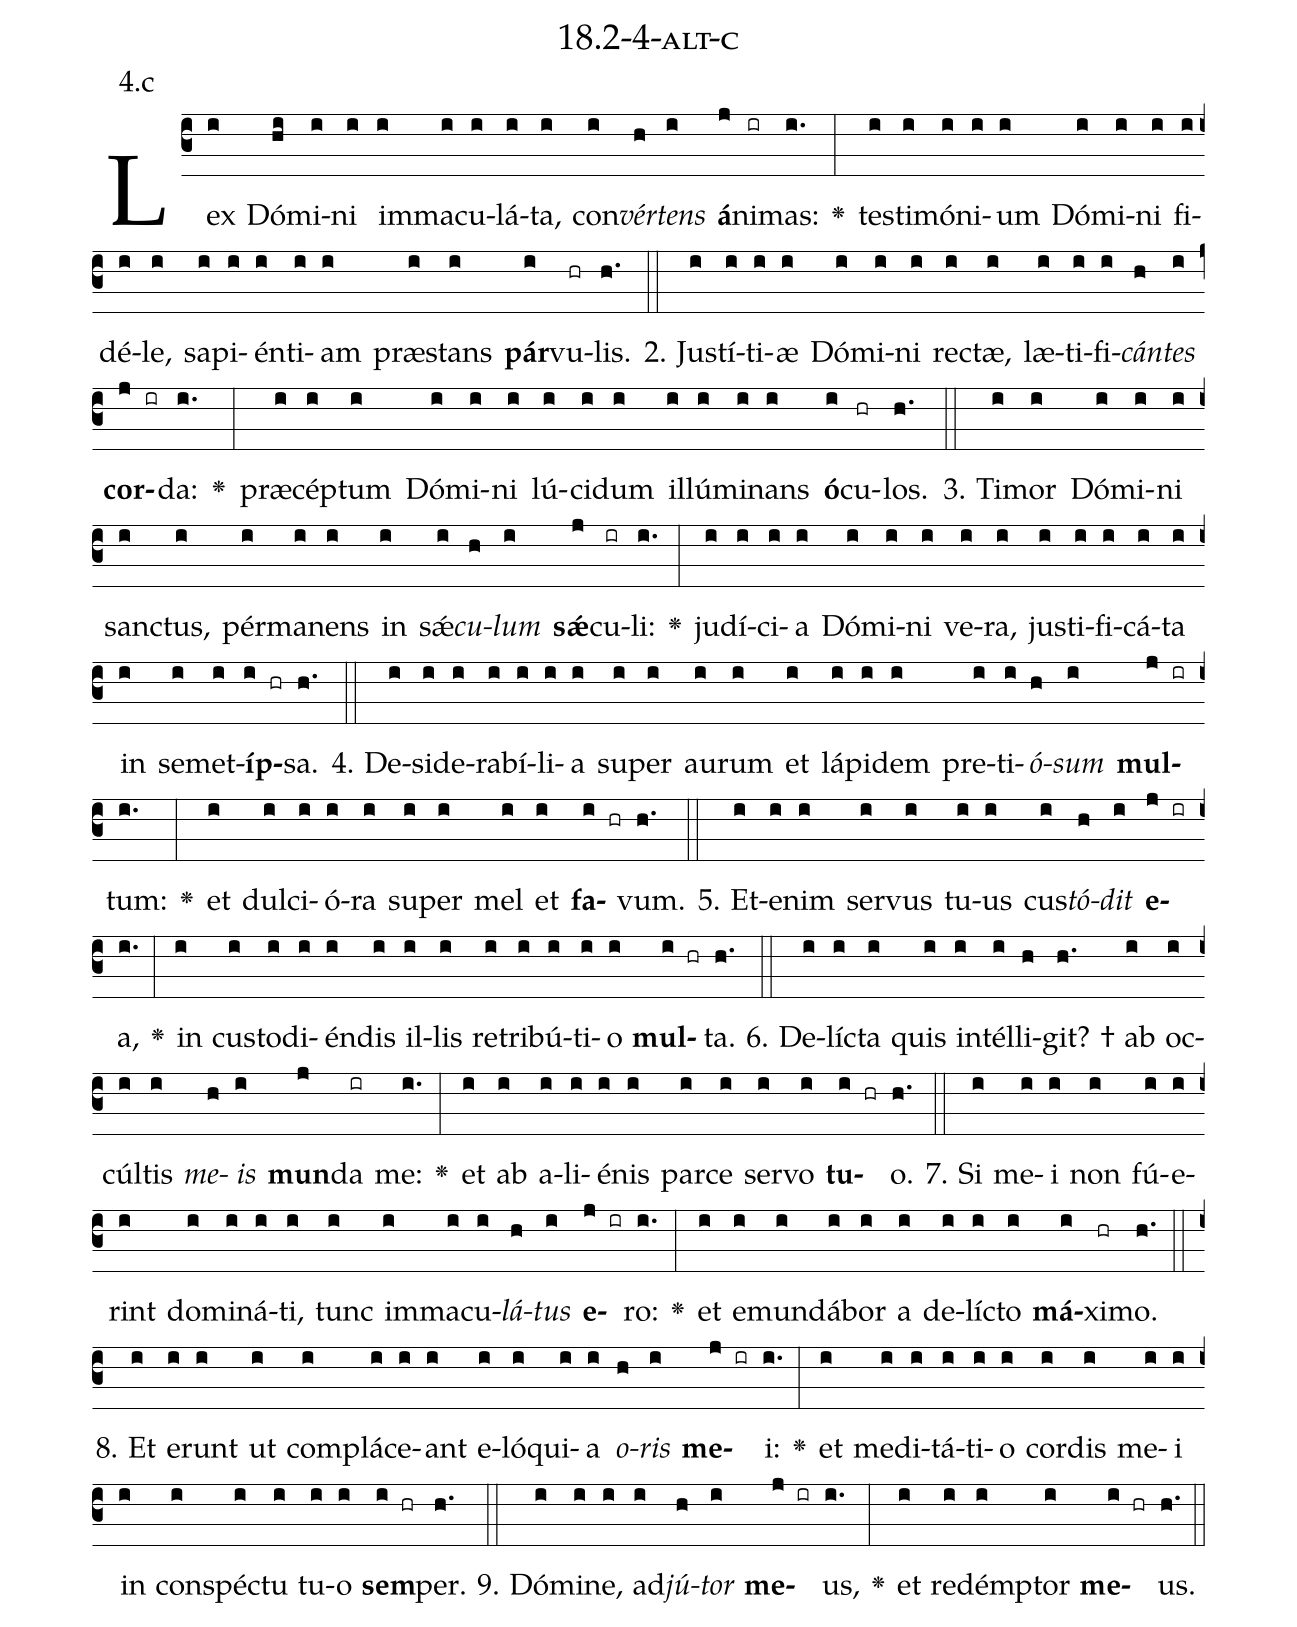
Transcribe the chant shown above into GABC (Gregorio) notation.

name: 18.2-4-alt-c;
annotation: 4.c;
%%
(c3)Lex(i) Dó(hi)mi(i)ni(i) im(i)ma(i)cu(i)lá(i)ta,(i) con(i)<i>vér</i>(h)<i>tens</i>(i) <b>á</b>(j)ni(ir)mas:(i.) <v>\greheightstar</v>(:) tes(i)ti(i)mó(i)ni(i)um(i) Dó(i)mi(i)ni(i) fi(i)dé(i)le,(i) sa(i)pi(i)én(i)ti(i)am(i) præ(i)stans(i) <b>pár</b>(i)vu(hr)lis.(h.) (::)
2. Jus(i)tí(i)ti(i)æ(i) Dó(i)mi(i)ni(i) rec(i)tæ,(i) læ(i)ti(i)fi(i)<i>cán</i>(h)<i>tes</i>(i) <b>cor</b>(j ir)da:(i.) <v>\greheightstar</v>(:) præ(i)cép(i)tum(i) Dó(i)mi(i)ni(i) lú(i)ci(i)dum(i) il(i)lú(i)mi(i)nans(i) <b>ó</b>(i)cu(hr)los.(h.) (::)
3. Ti(i)mor(i) Dó(i)mi(i)ni(i) sanc(i)tus,(i) pér(i)ma(i)nens(i) in(i) sǽ(i)<i>cu</i>(h)<i>lum</i>(i) <b>sǽ</b>(j)cu(ir)li:(i.) <v>\greheightstar</v>(:) ju(i)dí(i)ci(i)a(i) Dó(i)mi(i)ni(i) ve(i)ra,(i) jus(i)ti(i)fi(i)cá(i)ta(i) in(i) se(i)met(i)<b>íp</b>(i hr)sa.(h.) (::)
4. De(i)si(i)de(i)ra(i)bí(i)li(i)a(i) su(i)per(i) au(i)rum(i) et(i) lá(i)pi(i)dem(i) pre(i)ti(i)<i>ó</i>(h)<i>sum</i>(i) <b>mul</b>(j ir)tum:(i.) <v>\greheightstar</v>(:) et(i) dul(i)ci(i)ó(i)ra(i) su(i)per(i) mel(i) et(i) <b>fa</b>(i hr)vum.(h.) (::)
5. Et(i)e(i)nim(i) ser(i)vus(i) tu(i)us(i) cus(i)<i>tó</i>(h)<i>dit</i>(i) <b>e</b>(j ir)a,(i.) <v>\greheightstar</v>(:) in(i) cus(i)to(i)di(i)én(i)dis(i) il(i)lis(i) re(i)tri(i)bú(i)ti(i)o(i) <b>mul</b>(i hr)ta.(h.) (::)
6. De(i)líc(i)ta(i) quis(i) in(i)tél(i)li(h)git? †(h.) ab(i) oc(i)cúl(i)tis(i) <i>me</i>(h)<i>is</i>(i) <b>mun</b>(j)da(ir) me:(i.) <v>\greheightstar</v>(:) et(i) ab(i) a(i)li(i)é(i)nis(i) par(i)ce(i) ser(i)vo(i) <b>tu</b>(i hr)o.(h.) (::)
7. Si(i) me(i)i(i) non(i) fú(i)e(i)rint(i) do(i)mi(i)ná(i)ti,(i) tunc(i) im(i)ma(i)cu(i)<i>lá</i>(h)<i>tus</i>(i) <b>e</b>(j ir)ro:(i.) <v>\greheightstar</v>(:) et(i) e(i)mun(i)dá(i)bor(i) a(i) de(i)líc(i)to(i) <b>má</b>(i)xi(hr)mo.(h.) (::)
8. Et(i) e(i)runt(i) ut(i) com(i)plá(i)ce(i)ant(i) e(i)ló(i)qui(i)a(i) <i>o</i>(h)<i>ris</i>(i) <b>me</b>(j ir)i:(i.) <v>\greheightstar</v>(:) et(i) me(i)di(i)tá(i)ti(i)o(i) cor(i)dis(i) me(i)i(i) in(i) con(i)spéc(i)tu(i) tu(i)o(i) <b>sem</b>(i hr)per.(h.) (::)
9. Dó(i)mi(i)ne,(i) ad(i)<i>jú</i>(h)<i>tor</i>(i) <b>me</b>(j ir)us,(i.) <v>\greheightstar</v>(:) et(i) red(i)émp(i)tor(i) <b>me</b>(i hr)us.(h.) (::)
